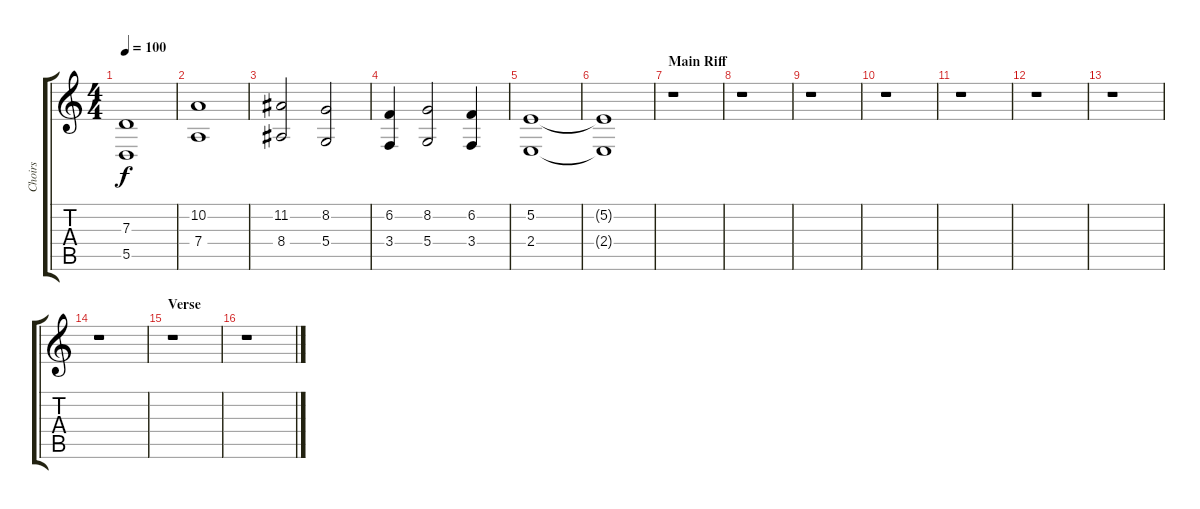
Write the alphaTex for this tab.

\track ("Choirs" "Choirs") {instrument choiraahs}
\staff {score tabs}
\tuning (E4 B3 G3 D3 A2 E2) {hide}
\ts (4 4)
\tempo 100
\clef g2
\ks c
(7.3 5.5).1{dy f} |
(10.2 7.4).1 |
(11.2 8.4).2 (8.2 5.4).2 |
(6.2 3.4).4 (8.2 5.4).2 (6.2 3.4).4 |
(5.2 2.4).1 |
(5.2{t} 2.4{t}).1 |
\section ("" "Main Riff")
r.1 |
r.1 |
r.1 |
r.1 |
r.1 |
r.1 |
r.1 |
r.1 |
\section ("" "Verse")
r.1 |
r.1
